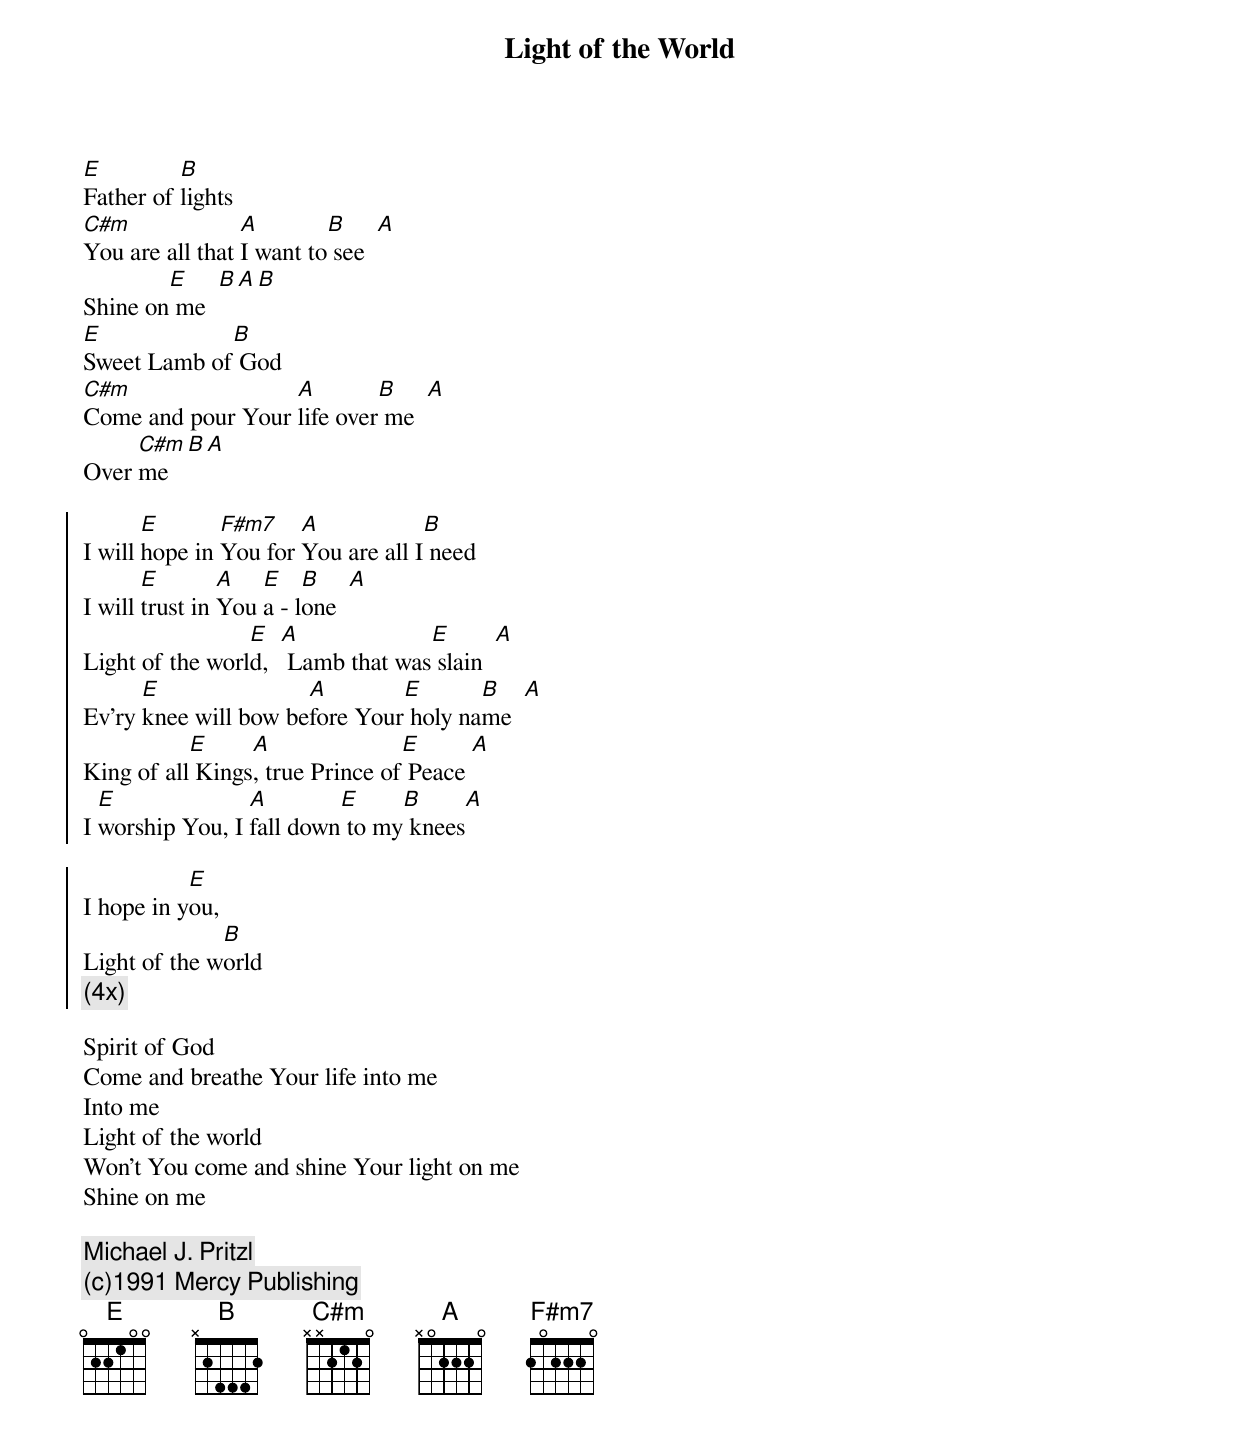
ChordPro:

{title:Light of the World}
[E]Father of [B]lights
[C#m]You are all that [A]I want to[B] see  [A]
Shine on[E] me  [B][A][B]
[E]Sweet Lamb of[B] God
[C#m]Come and pour Your [A]life over[B] me  [A]
Over [C#m]me[B][A]

{start_of_chorus}
I will [E]hope in [F#m7]You for [A]You are all I[B] need
I will [E]trust in [A]You [E]a - l[B]one  [A]
Light of the worl[E]d,  [A] Lamb that was[E] slain  [A]
Ev'ry [E]knee will bow be[A]fore Your[E] holy na[B]me  [A]
King of all[E] Kings[A], true Prince of[E] Peace [A]
I [E]worship You, I [A]fall down[E] to my[B] knees[A]

I hope in y[E]ou,
Light of the w[B]orld
{comment:(4x)}
{end_of_chorus}

Spirit of God
Come and breathe Your life into me
Into me
Light of the world
Won't You come and shine Your light on me
Shine on me

{comment:Michael J. Pritzl}
{comment:(c)1991 Mercy Publishing}
